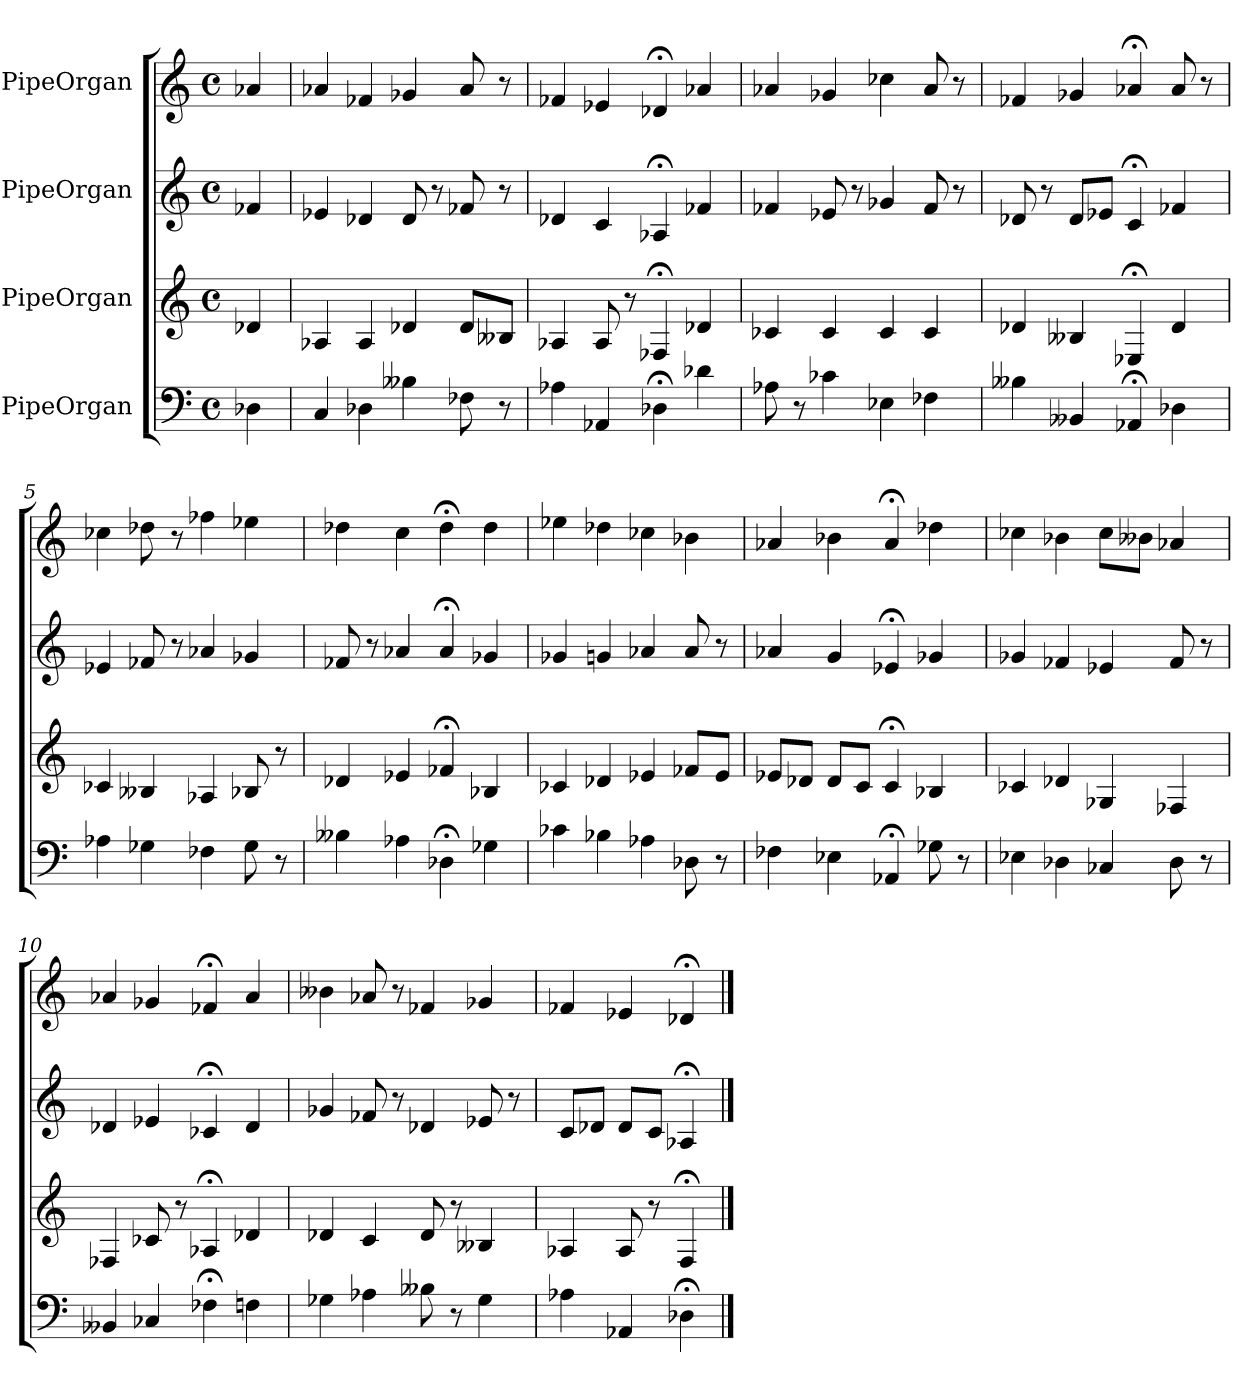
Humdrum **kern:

**kern	**kern	**kern	**kern
*part4	*part3	*part2	*part1
*staff4	*staff3	*staff2	*staff1
*I"PipeOrgan	*I"PipeOrgan	*I"PipeOrgan	*I"PipeOrgan
*k[]	*k[]	*k[]	*k[]
*M4/4	*M4/4	*M4/4	*M4/4
*met(c)	*met(c)	*met(c)	*met(c)
*MM60	*MM60	*MM60	*MM60
=	=	=	=
4D-X	4d-X	4f-X	4a-X
=1	=1	=1	=1
4C	4A-X	4e-X	4a-X
4D-X	4A-	4d-X	4f-X
4B--X	4d-X	8d-	4g-X
.	.	8r	.
8F-X	8d-L	8f-X	8a-
8r	8B--XJ	8r	8r
=2	=2	=2	=2
4A-X	4A-X	4d-X	4f-X
4AA-X	8A-	4c	4e-X
.	8r	.	.
4D-X;<	4F-X;<	4A-X;<	4d-X;<
4d-X	4d-X	4f-X	4a-X
=3	=3	=3	=3
8A-X	4c-X	4f-X	4a-X
8r	.	.	.
4c-X	4c-	8e-X	4g-X
.	.	8r	.
4E-X	4c-	4g-X	4cc-X
4F-X	4c-	8f-	8a-
.	.	8r	8r
=4	=4	=4	=4
4B--X	4d-X	8d-X	4f-X
.	.	8r	.
4BB--X	4B--X	8d-L	4g-X
.	.	8e-XJ	.
4AA-X;<	4E-X;<	4c;<	4a-X;<
4D-X	4d-	4f-X	8a-
.	.	.	8r
=5	=5	=5	=5
4A-X	4c-X	4e-X	4cc-X
4G-X	4B--X	8f-X	8dd-X
.	.	8r	8r
4F-X	4A-X	4a-X	4ff-X
8G-	8B-X	4g-X	4ee-X
8r	8r	.	.
=6	=6	=6	=6
4B--X	4d-X	8f-X	4dd-X
.	.	8r	.
4A-X	4e-X	4a-X	4cc
4D-X;<	4f-X;<	4a-;<	4dd-;<
4G-X	4B-X	4g-X	4dd-
=7	=7	=7	=7
4c-X	4c-X	4g-X	4ee-X
4B-X	4d-X	4gn	4dd-X
4A-X	4e-X	4a-X	4cc-X
8D-X	8f-XL	8a-	4b-X
8r	8e-J	8r	.
=8	=8	=8	=8
4F-X	8e-XL	4a-X	4a-X
.	8d-XJ	.	.
4E-X	8d-L	4g	4b-X
.	8cJ	.	.
4AA-X;<	4c;<	4e-X;<	4a-;<
8G-X	4B-X	4g-X	4dd-X
8r	.	.	.
=9	=9	=9	=9
4E-X	4c-X	4g-X	4cc-X
4D-X	4d-X	4f-X	4b-X
4C-X	4G-X	4e-X	8cc-L
.	.	.	8b--XJ
8D-	4F-X	8f-	4a-X
8r	.	8r	.
=10	=10	=10	=10
4BB--X	4F-X	4d-X	4a-X
4C-X	8c-X	4e-X	4g-X
.	8r	.	.
4F-X;<	4A-X;<	4c-X;<	4f-X;<
4Fn	4d-X	4d-	4a-
=11	=11	=11	=11
4G-X	4d-X	4g-X	4b--X
4A-X	4c	8f-X	8a-X
.	.	8r	8r
8B--X	8d-	4d-X	4f-X
8r	8r	.	.
4G-	4B--X	8e-X	4g-X
.	.	8r	.
=12	=12	=12	=12
4A-X	4A-X	8cL	4f-X
.	.	8d-XJ	.
4AA-X	8A-	8d-L	4e-X
.	8r	8cJ	.
4D-X;<	4F;<	4A-X;<	4d-X;<
==	==	==	==
*-	*-	*-	*-
